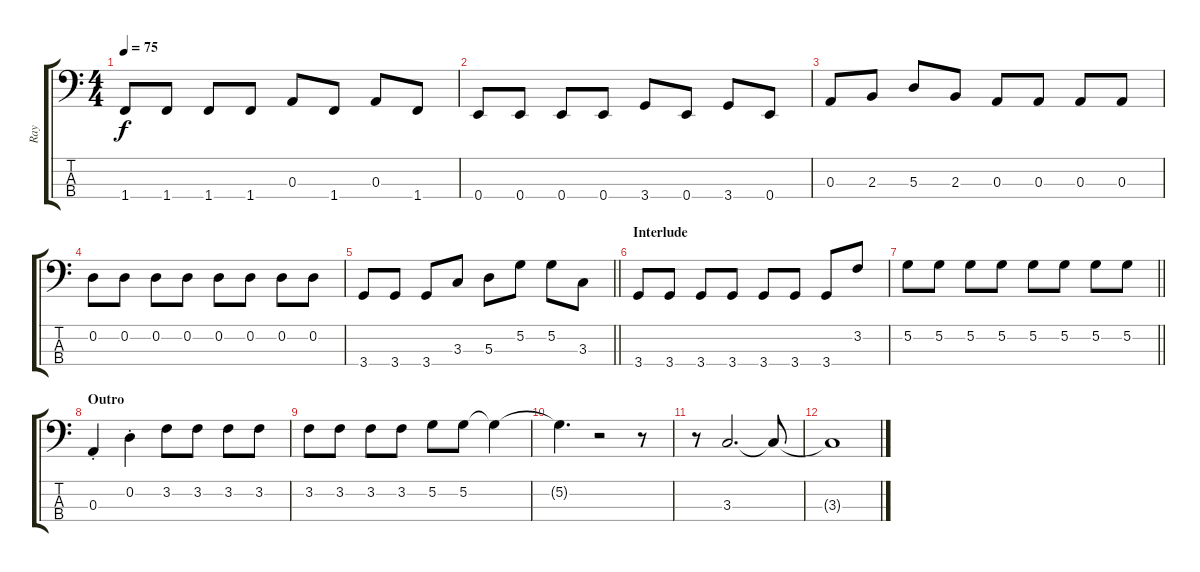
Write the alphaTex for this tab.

\track ("Ray" "Ray") {instrument electricbassfinger}
\staff {score tabs}
\tuning (G2 D2 A1 E1) {hide}
\ts (4 4)
\tempo 75
\clef f4
\ks c
1.4.8{dy f} 1.4.8 1.4.8 1.4.8 0.3.8 1.4.8 0.3.8 1.4.8 |
0.4.8 0.4.8 0.4.8 0.4.8 3.4.8 0.4.8 3.4.8 0.4.8 |
0.3.8 2.3.8 5.3.8 2.3.8 0.3.8 0.3.8 0.3.8 0.3.8 |
0.2.8 0.2.8 0.2.8 0.2.8 0.2.8 0.2.8 0.2.8 0.2.8 |
\barLineRight lightlight
3.4.8 3.4.8 3.4.8 3.3.8 5.3.8 5.2.8 5.2.8 3.3.8 |
\section ("" "Interlude")
3.4.8 3.4.8 3.4.8 3.4.8 3.4.8 3.4.8 3.4.8 3.2.8 |
\barLineRight lightlight
5.2.8 5.2.8 5.2.8 5.2.8 5.2.8 5.2.8 5.2.8 5.2.8 |
\section ("" "Outro")
0.3{st}.4 0.2{st}.4 3.2.8 3.2.8 3.2.8 3.2.8 |
3.2.8 3.2.8 3.2.8 3.2.8 5.2.8 5.2.8 5.2{t}.4 |
5.2{t}.4{d} r.2 r.8 |
r.8 3.3.2{d} 3.3{t}.8 |
3.3{t}.1
